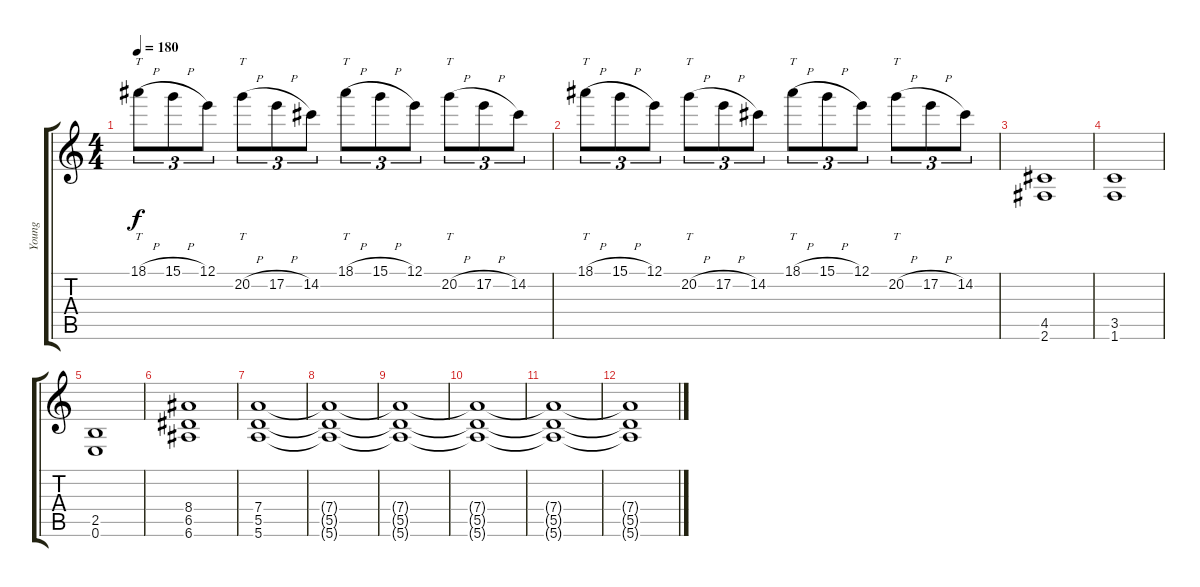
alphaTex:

\track ("Young" "Young") {instrument distortionguitar}
\staff {score tabs}
\tuning (E4 B3 G3 D3 A2 E2) {hide}
\ts (4 4)
\tempo 180
\clef g2
\ks c
18.1{h}.8{tt tu (3 2) dy f} 15.1{h}.8{tu (3 2)} 12.1.8{tu (3 2)} 20.2{h}.8{tt tu (3 2)} 17.2{h}.8{tu (3 2)} 14.2.8{tu (3 2)} 18.1{h}.8{tt tu (3 2)} 15.1{h}.8{tu (3 2)} 12.1.8{tu (3 2)} 20.2{h}.8{tt tu (3 2)} 17.2{h}.8{tu (3 2)} 14.2.8{tu (3 2)} |
18.1{h}.8{tt tu (3 2)} 15.1{h}.8{tu (3 2)} 12.1.8{tu (3 2)} 20.2{h}.8{tt tu (3 2)} 17.2{h}.8{tu (3 2)} 14.2.8{tu (3 2)} 18.1{h}.8{tt tu (3 2)} 15.1{h}.8{tu (3 2)} 12.1.8{tu (3 2)} 20.2{h}.8{tt tu (3 2)} 17.2{h}.8{tu (3 2)} 14.2.8{tu (3 2)} |
(4.5 2.6).1 |
(3.5 1.6).1 |
(2.5 0.6).1 |
(8.4 6.5 6.6).1 |
(7.4 5.5 5.6).1 |
(7.4{t} 5.5{t} 5.6{t}).1 |
(7.4{t} 5.5{t} 5.6{t}).1 |
(7.4{t} 5.5{t} 5.6{t}).1{volume 7} |
(7.4{t} 5.5{t} 5.6{t}).1 |
(7.4{t} 5.5{t} 5.6{t}).1
